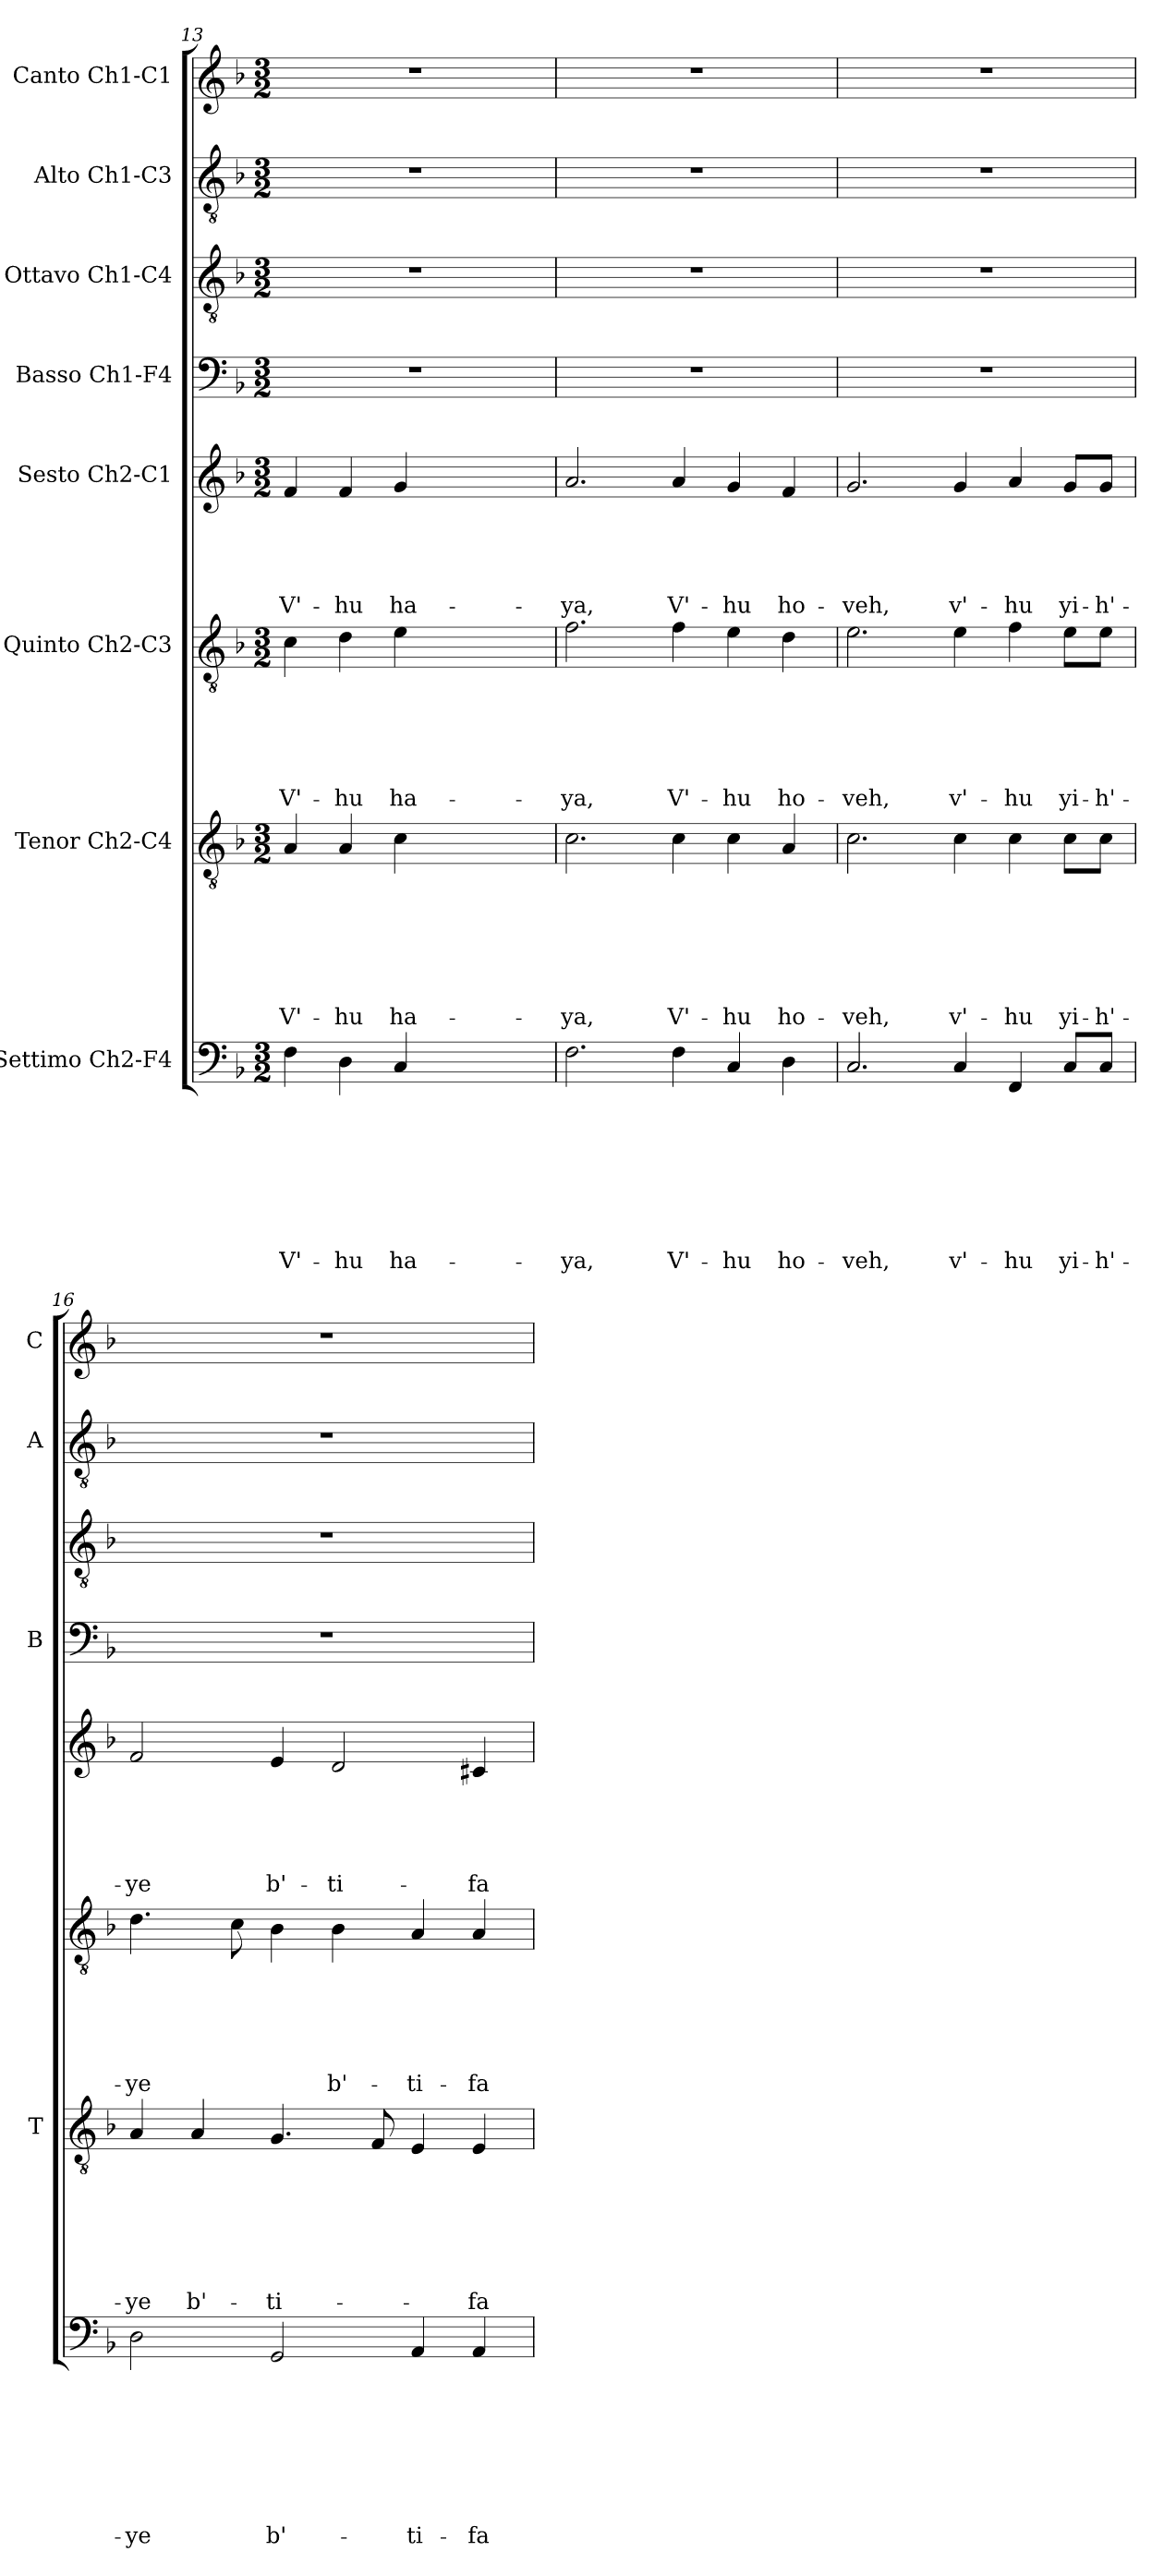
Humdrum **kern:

**kern	**text	**text	**text	**text	**text	**text	**text	**text	**kern	**text	**text	**text	**text	**text	**text	**text	**kern	**text	**text	**text	**text	**text	**text	**kern	**text	**text	**text	**text	**text	**kern	**kern	**kern	**kern
*part8	*part8	*part8	*part8	*part8	*part8	*part8	*part8	*part8	*part7	*part7	*part7	*part7	*part7	*part7	*part7	*part7	*part6	*part6	*part6	*part6	*part6	*part6	*part6	*part5	*part5	*part5	*part5	*part5	*part5	*part4	*part3	*part2	*part1
*staff8	*staff8	*staff8	*staff8	*staff8	*staff8	*staff8	*staff8	*staff8	*staff7	*staff7	*staff7	*staff7	*staff7	*staff7	*staff7	*staff7	*staff6	*staff6	*staff6	*staff6	*staff6	*staff6	*staff6	*staff5	*staff5	*staff5	*staff5	*staff5	*staff5	*staff4	*staff3	*staff2	*staff1
*I"Settimo Ch2-F4	*	*	*	*	*	*	*	*	*I"Tenor Ch2-C4	*	*	*	*	*	*	*	*I"Quinto Ch2-C3	*	*	*	*	*	*	*I"Sesto Ch2-C1	*	*	*	*	*	*I"Basso Ch1-F4	*I"Ottavo Ch1-C4	*I"Alto Ch1-C3	*I"Canto Ch1-C1
*	*	*	*	*	*	*	*	*	*I'T	*	*	*	*	*	*	*	*	*	*	*	*	*	*	*	*	*	*	*	*	*I'B	*	*I'A	*I'C
*clefF4	*	*	*	*	*	*	*	*	*clefGv2	*	*	*	*	*	*	*	*clefGv2	*	*	*	*	*	*	*clefG2	*	*	*	*	*	*clefF4	*clefGv2	*clefGv2	*clefG2
*k[b-]	*	*	*	*	*	*	*	*	*k[b-]	*	*	*	*	*	*	*	*k[b-]	*	*	*	*	*	*	*k[b-]	*	*	*	*	*	*k[b-]	*k[b-]	*k[b-]	*k[b-]
*F:	*	*	*	*	*	*	*	*	*F:	*	*	*	*	*	*	*	*F:	*	*	*	*	*	*	*F:	*	*	*	*	*	*F:	*F:	*F:	*F:
*M3/2	*	*	*	*	*	*	*	*	*M3/2	*	*	*	*	*	*	*	*M3/2	*	*	*	*	*	*	*M3/2	*	*	*	*	*	*M3/2	*M3/2	*M3/2	*M3/2
=13	=13	=13	=13	=13	=13	=13	=13	=13	=13	=13	=13	=13	=13	=13	=13	=13	=13	=13	=13	=13	=13	=13	=13	=13	=13	=13	=13	=13	=13	=13	=13	=13	=13
!	!	!	!	!	!	!	!	!LO:LY:b	!	!	!	!	!	!	!	!LO:LY:b	!	!	!	!	!	!	!LO:LY:b	!	!	!	!	!	!LO:LY:b	!	!	!	!
4F\	.	.	.	.	.	.	.	V'-	4A/	.	.	.	.	.	.	V'-	4c\	.	.	.	.	.	V'-	4f/	.	.	.	.	V'-	1.r	1.r	1.r	1.r
!	!	!	!	!	!	!	!	!LO:LY:b	!	!	!	!	!	!	!	!LO:LY:b	!	!	!	!	!	!	!LO:LY:b	!	!	!	!	!	!LO:LY:b	!	!	!	!
4D\	.	.	.	.	.	.	.	-hu	4A/	.	.	.	.	.	.	-hu	4d\	.	.	.	.	.	-hu	4f/	.	.	.	.	-hu	.	.	.	.
!	!	!	!	!	!	!	!	!LO:LY:b	!	!	!	!	!	!	!	!LO:LY:b	!	!	!	!	!	!	!LO:LY:b	!	!	!	!	!	!LO:LY:b	!	!	!	!
4C/	.	.	.	.	.	.	.	ha-	4c\	.	.	.	.	.	.	ha-	4e\	.	.	.	.	.	ha-	4g/	.	.	.	.	ha-	.	.	.	.
2.ryy	.	.	.	.	.	.	.	.	2.ryy	.	.	.	.	.	.	.	2.ryy	.	.	.	.	.	.	2.ryy	.	.	.	.	.	.	.	.	.
=14	=14	=14	=14	=14	=14	=14	=14	=14	=14	=14	=14	=14	=14	=14	=14	=14	=14	=14	=14	=14	=14	=14	=14	=14	=14	=14	=14	=14	=14	=14	=14	=14	=14
!	!	!	!	!	!	!	!	!LO:LY:b	!	!	!	!	!	!	!	!LO:LY:b	!	!	!	!	!	!	!LO:LY:b	!	!	!	!	!	!LO:LY:b	!	!	!	!
2.F\	.	.	.	.	.	.	.	-ya,	2.c\	.	.	.	.	.	.	-ya,	2.f\	.	.	.	.	.	-ya,	2.a/	.	.	.	.	-ya,	1.r	1.r	1.r	1.r
!	!	!	!	!	!	!	!	!LO:LY:b	!	!	!	!	!	!	!	!LO:LY:b	!	!	!	!	!	!	!LO:LY:b	!	!	!	!	!	!LO:LY:b	!	!	!	!
4F\	.	.	.	.	.	.	.	V'-	4c\	.	.	.	.	.	.	V'-	4f\	.	.	.	.	.	V'-	4a/	.	.	.	.	V'-	.	.	.	.
!	!	!	!	!	!	!	!	!LO:LY:b	!	!	!	!	!	!	!	!LO:LY:b	!	!	!	!	!	!	!LO:LY:b	!	!	!	!	!	!LO:LY:b	!	!	!	!
4C/	.	.	.	.	.	.	.	-hu	4c\	.	.	.	.	.	.	-hu	4e\	.	.	.	.	.	-hu	4g/	.	.	.	.	-hu	.	.	.	.
!	!	!	!	!	!	!	!	!LO:LY:b	!	!	!	!	!	!	!	!LO:LY:b	!	!	!	!	!	!	!LO:LY:b	!	!	!	!	!	!LO:LY:b	!	!	!	!
4D\	.	.	.	.	.	.	.	ho-	4A/	.	.	.	.	.	.	ho-	4d\	.	.	.	.	.	ho-	4f/	.	.	.	.	ho-	.	.	.	.
=15	=15	=15	=15	=15	=15	=15	=15	=15	=15	=15	=15	=15	=15	=15	=15	=15	=15	=15	=15	=15	=15	=15	=15	=15	=15	=15	=15	=15	=15	=15	=15	=15	=15
!	!	!	!	!	!	!	!	!LO:LY:b	!	!	!	!	!	!	!	!LO:LY:b	!	!	!	!	!	!	!LO:LY:b	!	!	!	!	!	!LO:LY:b	!	!	!	!
2.C/	.	.	.	.	.	.	.	-veh,	2.c\	.	.	.	.	.	.	-veh,	2.e\	.	.	.	.	.	-veh,	2.g/	.	.	.	.	-veh,	1.r	1.r	1.r	1.r
!	!	!	!	!	!	!	!	!LO:LY:b	!	!	!	!	!	!	!	!LO:LY:b	!	!	!	!	!	!	!LO:LY:b	!	!	!	!	!	!LO:LY:b	!	!	!	!
4C/	.	.	.	.	.	.	.	v'-	4c\	.	.	.	.	.	.	v'-	4e\	.	.	.	.	.	v'-	4g/	.	.	.	.	v'-	.	.	.	.
!	!	!	!	!	!	!	!	!LO:LY:b	!	!	!	!	!	!	!	!LO:LY:b	!	!	!	!	!	!	!LO:LY:b	!	!	!	!	!	!LO:LY:b	!	!	!	!
4FF/	.	.	.	.	.	.	.	-hu	4c\	.	.	.	.	.	.	-hu	4f\	.	.	.	.	.	-hu	4a/	.	.	.	.	-hu	.	.	.	.
!	!	!	!	!	!	!	!	!LO:LY:b	!	!	!	!	!	!	!	!LO:LY:b	!	!	!	!	!	!	!LO:LY:b	!	!	!	!	!	!LO:LY:b	!	!	!	!
8C/L	.	.	.	.	.	.	.	yi-	8c\L	.	.	.	.	.	.	yi-	8e\L	.	.	.	.	.	yi-	8g/L	.	.	.	.	yi-	.	.	.	.
!	!	!	!	!	!	!	!	!LO:LY:b	!	!	!	!	!	!	!	!LO:LY:b	!	!	!	!	!	!	!LO:LY:b	!	!	!	!	!	!LO:LY:b	!	!	!	!
8C/J	.	.	.	.	.	.	.	-h'-	8c\J	.	.	.	.	.	.	-h'-	8e\J	.	.	.	.	.	-h'-	8g/J	.	.	.	.	-h'-	.	.	.	.
!!LO:LB:g=z
=16	=16	=16	=16	=16	=16	=16	=16	=16	=16	=16	=16	=16	=16	=16	=16	=16	=16	=16	=16	=16	=16	=16	=16	=16	=16	=16	=16	=16	=16	=16	=16	=16	=16
!	!	!	!	!	!	!	!	!LO:LY:b	!	!	!	!	!	!	!	!LO:LY:b	!	!	!	!	!	!	!LO:LY:b	!	!	!	!	!	!LO:LY:b	!	!	!	!
2D\	.	.	.	.	.	.	.	-ye	4A/	.	.	.	.	.	.	-ye	4.d\	.	.	.	.	.	-ye	2f/	.	.	.	.	-ye	1.r	1.r	1.r	1.r
!	!	!	!	!	!	!	!	!	!	!	!	!	!	!	!	!LO:LY:b	!	!	!	!	!	!	!	!	!	!	!	!	!	!	!	!	!
.	.	.	.	.	.	.	.	.	4A/	.	.	.	.	.	.	b'-	.	.	.	.	.	.	.	.	.	.	.	.	.	.	.	.	.
.	.	.	.	.	.	.	.	.	.	.	.	.	.	.	.	.	8c\	.	.	.	.	.	.	.	.	.	.	.	.	.	.	.	.
!	!	!	!	!	!	!	!	!LO:LY:b	!	!	!	!	!	!	!	!LO:LY:b	!	!	!	!	!	!	!	!	!	!	!	!	!LO:LY:b	!	!	!	!
2GG/	.	.	.	.	.	.	.	b'-	4.G/	.	.	.	.	.	.	-ti-	4B-\	.	.	.	.	.	.	4e/	.	.	.	.	b'-	.	.	.	.
!	!	!	!	!	!	!	!	!	!	!	!	!	!	!	!	!	!	!	!	!	!	!	!LO:LY:b	!	!	!	!	!	!LO:LY:b	!	!	!	!
.	.	.	.	.	.	.	.	.	.	.	.	.	.	.	.	.	4B-\	.	.	.	.	.	b'-	2d/	.	.	.	.	-ti-	.	.	.	.
.	.	.	.	.	.	.	.	.	8F/	.	.	.	.	.	.	.	.	.	.	.	.	.	.	.	.	.	.	.	.	.	.	.	.
!	!	!	!	!	!	!	!	!LO:LY:b	!	!	!	!	!	!	!	!	!	!	!	!	!	!	!LO:LY:b	!	!	!	!	!	!	!	!	!	!
4AA/	.	.	.	.	.	.	.	-ti-	4E/	.	.	.	.	.	.	.	4A/	.	.	.	.	.	-ti-	.	.	.	.	.	.	.	.	.	.
!	!	!	!	!	!	!	!	!LO:LY:b	!	!	!	!	!	!	!	!LO:LY:b	!	!	!	!	!	!	!LO:LY:b	!	!	!	!	!	!LO:LY:b	!	!	!	!
4AA/	.	.	.	.	.	.	.	-fa-	4E/	.	.	.	.	.	.	-fa-	4A/	.	.	.	.	.	-fa-	4c#X/	.	.	.	.	-fa-	.	.	.	.
=	=	=	=	=	=	=	=	=	=	=	=	=	=	=	=	=	=	=	=	=	=	=	=	=	=	=	=	=	=	=	=	=	=
*-	*-	*-	*-	*-	*-	*-	*-	*-	*-	*-	*-	*-	*-	*-	*-	*-	*-	*-	*-	*-	*-	*-	*-	*-	*-	*-	*-	*-	*-	*-	*-	*-	*-
